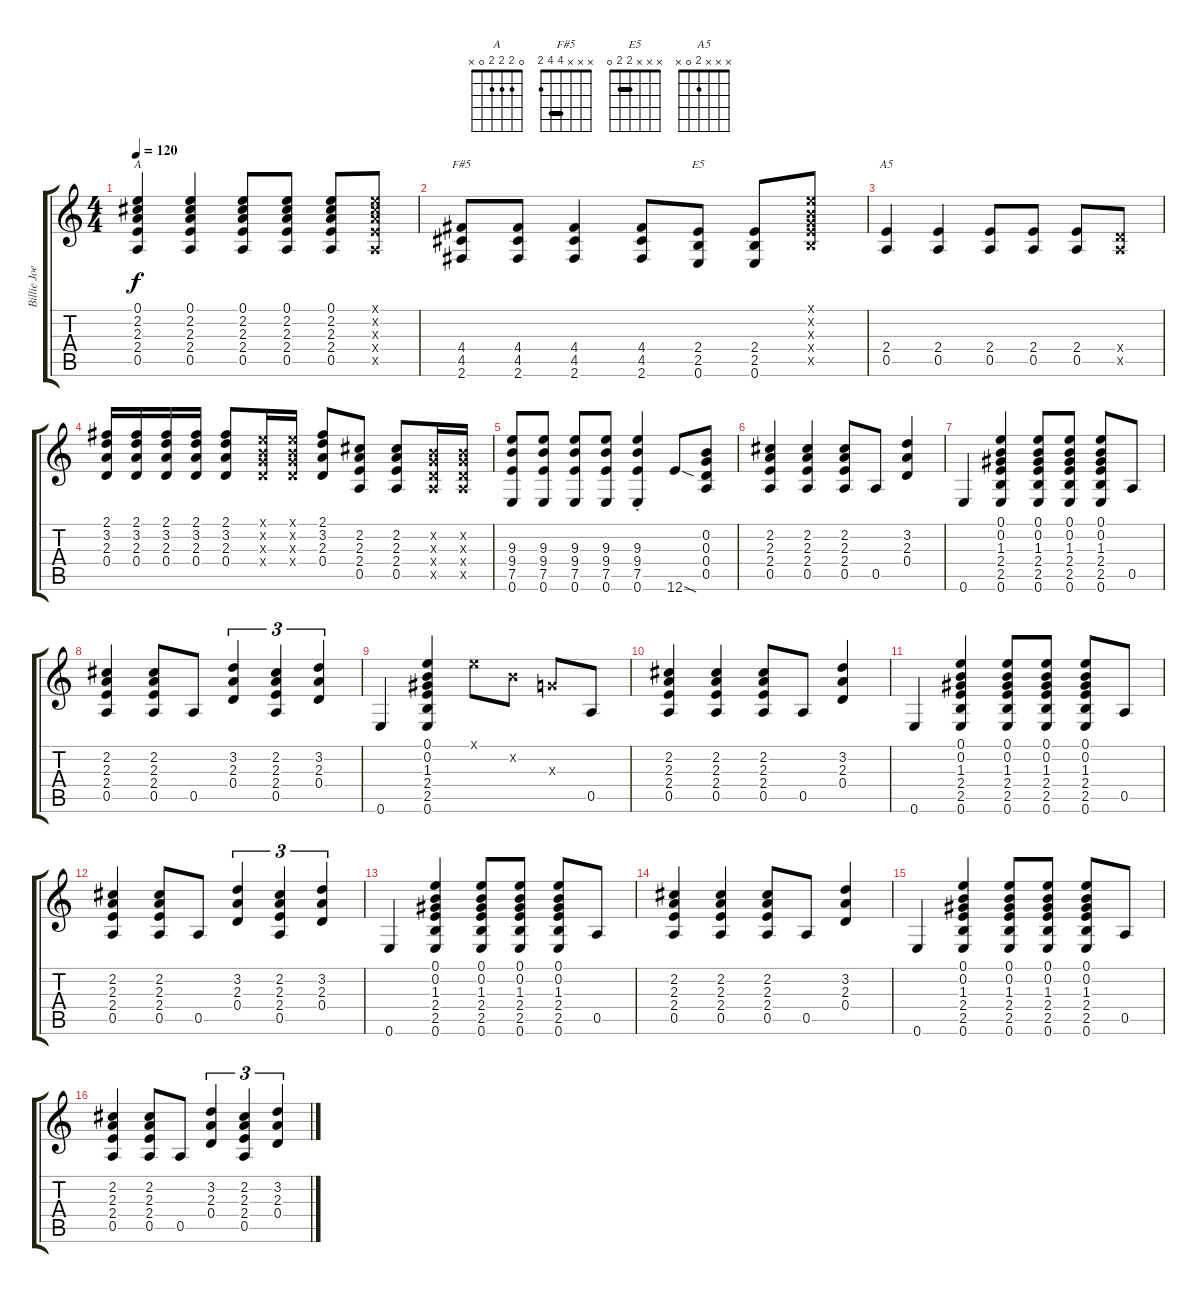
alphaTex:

\track ("Billie Joe" "Billie Joe") {instrument distortionguitar}
\staff {score tabs}
\tuning (E4 B3 G3 D3 A2 E2) {hide}
\chord ("A" 0 2 2 2 0 x)
\chord ("F#5" x x x 4 4 2) {barre 4}
\chord ("E5" x x x 2 2 0) {barre 2}
\chord ("A5" x x x 2 0 x)
\ts (4 4)
\tempo 120
\clef g2
\ks c
(0.1 2.2 2.3 2.4 0.5).4{ch "A" dy f} (0.1 2.2 2.3 2.4 0.5).4 (0.1 2.2 2.3 2.4 0.5).8 (0.1 2.2 2.3 2.4 0.5).8 (0.1 2.2 2.3 2.4 0.5).8 (0.1{x} 2.2{x} 2.3{x} 2.4{x} 0.5{x}).8 |
(4.4 4.5 2.6).8{ch "F#5"} (4.4 4.5 2.6).8 (4.4 4.5 2.6).4 (4.4 4.5 2.6).8 (2.4 2.5 0.6).8{ch "E5"} (2.4 2.5 0.6).8 (0.1{x} 0.2{x} 0.3{x} 2.4{x} 2.5{x}).8 |
(2.4 0.5).4{ch "A5"} (2.4 0.5).4 (2.4 0.5).8 (2.4 0.5).8 (2.4 0.5).8 (0.4{x} 0.5{x}).8 |
(2.1 3.2 2.3 0.4).16 (2.1 3.2 2.3 0.4).16 (2.1 3.2 2.3 0.4).16 (2.1 3.2 2.3 0.4).16 (2.1 3.2 2.3 0.4).8 (0.1{x} 0.2{x} 0.3{x} 0.4{x}).16 (0.1{x} 0.2{x} 0.3{x} 0.4{x}).16 (2.1 3.2 2.3 0.4).8 (2.2 2.3 2.4 0.5).8 (2.2 2.3 2.4 0.5).8 (0.2{x} 0.3{x} 0.4{x} 0.5{x}).16 (0.2{x} 0.3{x} 0.4{x} 0.5{x}).16 |
(9.3 9.4 7.5 0.6).8 (9.3 9.4 7.5 0.6).8 (9.3 9.4 7.5 0.6).8 (9.3 9.4 7.5 0.6).8 (9.3{st} 9.4{st} 7.5{st} 0.6{st}).4 12.6{sod}.8 (0.2 0.3 0.4 0.5).8 |
(2.2 2.3 2.4 0.5).4 (2.2 2.3 2.4 0.5).4 (2.2 2.3 2.4 0.5).8 0.5.8 (3.2 2.3 0.4).4 |
0.6.4 (0.1 0.2 1.3 2.4 2.5 0.6).4 (0.1 0.2 1.3 2.4 2.5 0.6).8 (0.1 0.2 1.3 2.4 2.5 0.6).8 (0.1 0.2 1.3 2.4 2.5 0.6).8 0.5.8 |
(2.2 2.3 2.4 0.5).4 (2.2 2.3 2.4 0.5).8 0.5.8 (3.2 2.3 0.4).4{tu (3 2)} (2.2 2.3 2.4 0.5).4{tu (3 2)} (3.2 2.3 0.4).4{tu (3 2)} |
0.6.4 (0.1 0.2 1.3 2.4 2.5 0.6).4 0.1{x}.8 0.2{x}.8 0.3{x}.8 0.5.8 |
(2.2 2.3 2.4 0.5).4 (2.2 2.3 2.4 0.5).4 (2.2 2.3 2.4 0.5).8 0.5.8 (3.2 2.3 0.4).4 |
0.6.4 (0.1 0.2 1.3 2.4 2.5 0.6).4 (0.1 0.2 1.3 2.4 2.5 0.6).8 (0.1 0.2 1.3 2.4 2.5 0.6).8 (0.1 0.2 1.3 2.4 2.5 0.6).8 0.5.8 |
(2.2 2.3 2.4 0.5).4 (2.2 2.3 2.4 0.5).8 0.5.8 (3.2 2.3 0.4).4{tu (3 2)} (2.2 2.3 2.4 0.5).4{tu (3 2)} (3.2 2.3 0.4).4{tu (3 2)} |
0.6.4 (0.1 0.2 1.3 2.4 2.5 0.6).4 (0.1 0.2 1.3 2.4 2.5 0.6).8 (0.1 0.2 1.3 2.4 2.5 0.6).8 (0.1 0.2 1.3 2.4 2.5 0.6).8 0.5.8 |
(2.2 2.3 2.4 0.5).4 (2.2 2.3 2.4 0.5).4 (2.2 2.3 2.4 0.5).8 0.5.8 (3.2 2.3 0.4).4 |
0.6.4 (0.1 0.2 1.3 2.4 2.5 0.6).4 (0.1 0.2 1.3 2.4 2.5 0.6).8 (0.1 0.2 1.3 2.4 2.5 0.6).8 (0.1 0.2 1.3 2.4 2.5 0.6).8 0.5.8 |
(2.2 2.3 2.4 0.5).4 (2.2 2.3 2.4 0.5).8 0.5.8 (3.2 2.3 0.4).4{tu (3 2)} (2.2 2.3 2.4 0.5).4{tu (3 2)} (3.2 2.3 0.4).4{tu (3 2)}
